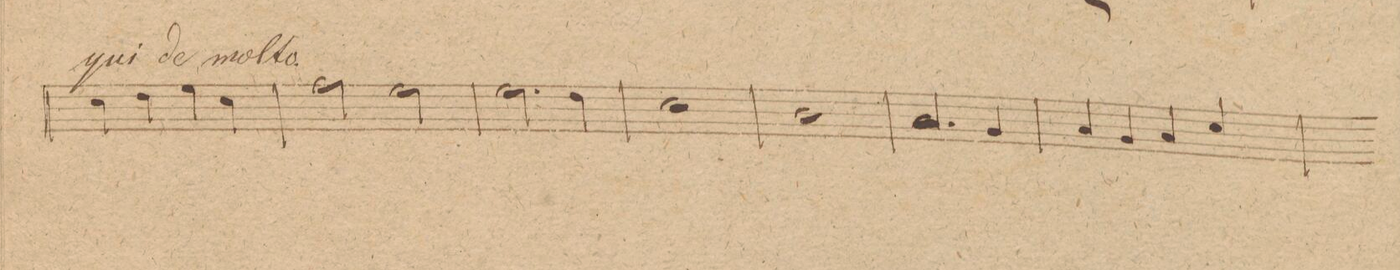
**kern	**dynam
*I"Violino. 1mo	*
*clefG2	*
*k[f#c#g#]	*
*met(c)	*
*M4/4	*
4cc#\	.
4dd\	.
4ee\	.
4cc#\	.
=56	=56
2ff#\	.
2ee\	.
=57	=57
2.ee\	.
4dd\	.
=58	=58
1cc#	.
=59	=59
1b	.
=60	=60
2.a/	.
4g#/	.
=61	=61
4a/	.
4g#/	.
4a/	.
4cc#/	.
=62	=62
*-	*-
